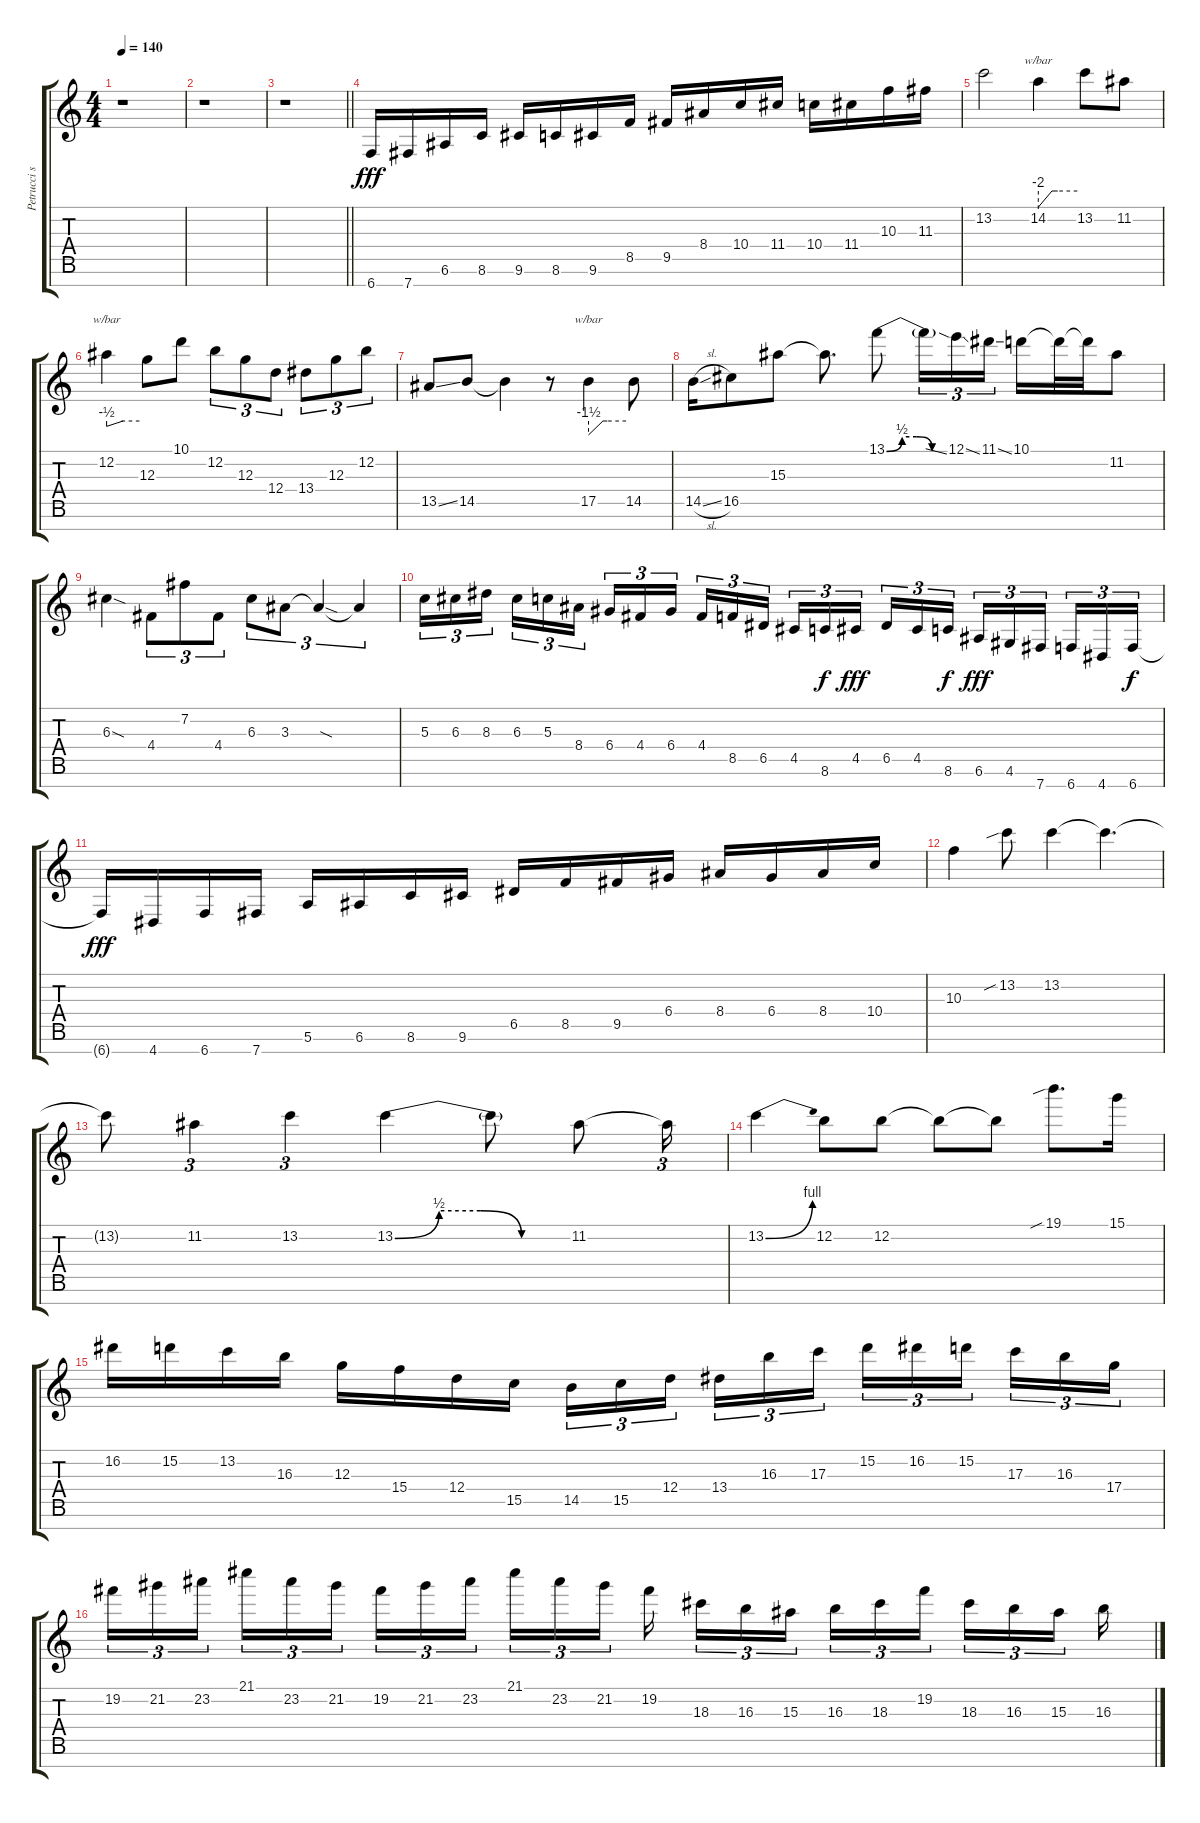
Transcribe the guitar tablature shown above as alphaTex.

\track ("Petrucci solo" "Petrucci s") {instrument distortionguitar}
\staff {score tabs}
\tuning (E4 B3 G3 D3 A2 E2 B1) {hide}
\ts (4 4)
\tempo 140
\clef g2
\ks c
r.1{dy fff} |
r.1 |
\barLineRight lightlight
r.1 |
6.7.16{volume 16} 7.7.16 6.6.16 8.6.16 9.6.16 8.6.16 9.6.16 8.5.16 9.5.16 8.4.16 10.4.16 11.4.16 10.4.16 11.4.16 10.3.16 11.3.16 |
13.2.2 14.2.4{tbe (custom default 0 -8 21 0 30 0 60 0)} 13.2.8 11.2.8 |
12.2.4{tbe (custom default 0 -2 30 0 60 0)} 12.3.8 10.1.8 12.2.8{tu (3 2)} 12.3.8{tu (3 2)} 12.4.8{tu (3 2)} 13.4.8{tu (3 2)} 12.3.8{tu (3 2)} 12.2.8{tu (3 2)} |
13.5{ss}.8 14.5.8 14.5{t}.4 r.8 17.5.4{tbe (custom default 0 -6 23 0 30 0 60 0)} 14.5.8 |
14.5{sl}.16 16.5.8 15.3.8 15.3{t}.8{d} 13.1{be (custom 0 0 15 2 29 2 44 0 60 0)}.8 13.1{ss t}.16{tu (3 2)} 12.1{ss}.16{tu (3 2)} 11.1{ss}.16{tu (3 2)} 10.1.16 10.1{t}.32 10.1{t}.32 11.2.8 |
6.3{sod}.4 4.4.8{tu (3 2)} 7.2.8{tu (3 2)} 4.4.8{tu (3 2)} 6.3.8{tu (3 2)} 3.3.8{tu (3 2)} 3.3{sod t}.4{tu (3 2)} 3.3{t}.4{tu (3 2)} |
5.3.16{tu (3 2)} 6.3.16{tu (3 2)} 8.3.16{tu (3 2) beam splitsecondary} 6.3.16{tu (3 2)} 5.3.16{tu (3 2)} 8.4.16{tu (3 2)} 6.4.16{tu (3 2)} 4.4.16{tu (3 2)} 6.4.16{tu (3 2) beam splitsecondary} 4.4.16{tu (3 2)} 8.5.16{tu (3 2)} 6.5.16{tu (3 2)} 4.5.16{tu (3 2)} 8.6.16{tu (3 2) dy f} 4.5.16{tu (3 2) dy fff beam splitsecondary} 6.5.16{tu (3 2)} 4.5.16{tu (3 2)} 8.6.16{tu (3 2) dy f} 6.6.16{tu (3 2) dy fff} 4.6.16{tu (3 2)} 7.7.16{tu (3 2) beam splitsecondary} 6.7.16{tu (3 2)} 4.7.16{tu (3 2)} 6.7.16{tu (3 2) dy f} |
6.7{t}.16{dy fff} 4.7.16 6.7.16 7.7.16 5.6.16 6.6.16 8.6.16 9.6.16 6.5.16 8.5.16 9.5.16 6.4.16 8.4.16 6.4.16 8.4.16 10.4.16 |
10.3.4 13.2{sib}.8 13.2.4 13.2{t}.4{d} |
13.2{t}.8 11.2.4{tu (3 2)} 13.2.4{tu (3 2)} 13.2{be (custom 0 0 15 2 29 2 43 0 60 0)}.4 13.2{t}.8 11.2.8 11.2{t}.16{tu (3 2)} |
13.2{be (bend 0 0 60 4)}.4 12.2.8 12.2.8 12.2{t}.8 12.2{t}.8 19.1{sib}.8{d} 15.1.16 |
16.2.16 15.2.16 13.2.16 16.3.16 12.3.16 15.4.16 12.4.16 15.5.16 14.5.16{tu (3 2)} 15.5.16{tu (3 2)} 12.4.16{tu (3 2) beam splitsecondary} 13.4.16{tu (3 2)} 16.3.16{tu (3 2)} 17.3.16{tu (3 2)} 15.2.16{tu (3 2)} 16.2.16{tu (3 2)} 15.2.16{tu (3 2) beam splitsecondary} 17.3.16{tu (3 2)} 16.3.16{tu (3 2)} 17.4.16{tu (3 2)} |
19.2.16{tu (3 2)} 21.2.16{tu (3 2)} 23.2.16{tu (3 2) beam splitsecondary} 21.1.16{tu (3 2)} 23.2.16{tu (3 2)} 21.2.16{tu (3 2)} 19.2.16{tu (3 2)} 21.2.16{tu (3 2)} 23.2.16{tu (3 2) beam splitsecondary} 21.1.16{tu (3 2)} 23.2.16{tu (3 2)} 21.2.16{tu (3 2)} 19.2.16{beam splitsecondary} 18.3.16{tu (3 2)} 16.3.16{tu (3 2)} 15.3.16{tu (3 2) beam splitsecondary} 16.3.16{tu (3 2)} 18.3.16{tu (3 2)} 19.2.16{tu (3 2) beam splitsecondary} 18.3.16{tu (3 2)} 16.3.16{tu (3 2)} 15.3.16{tu (3 2) beam splitsecondary} 16.3.16
